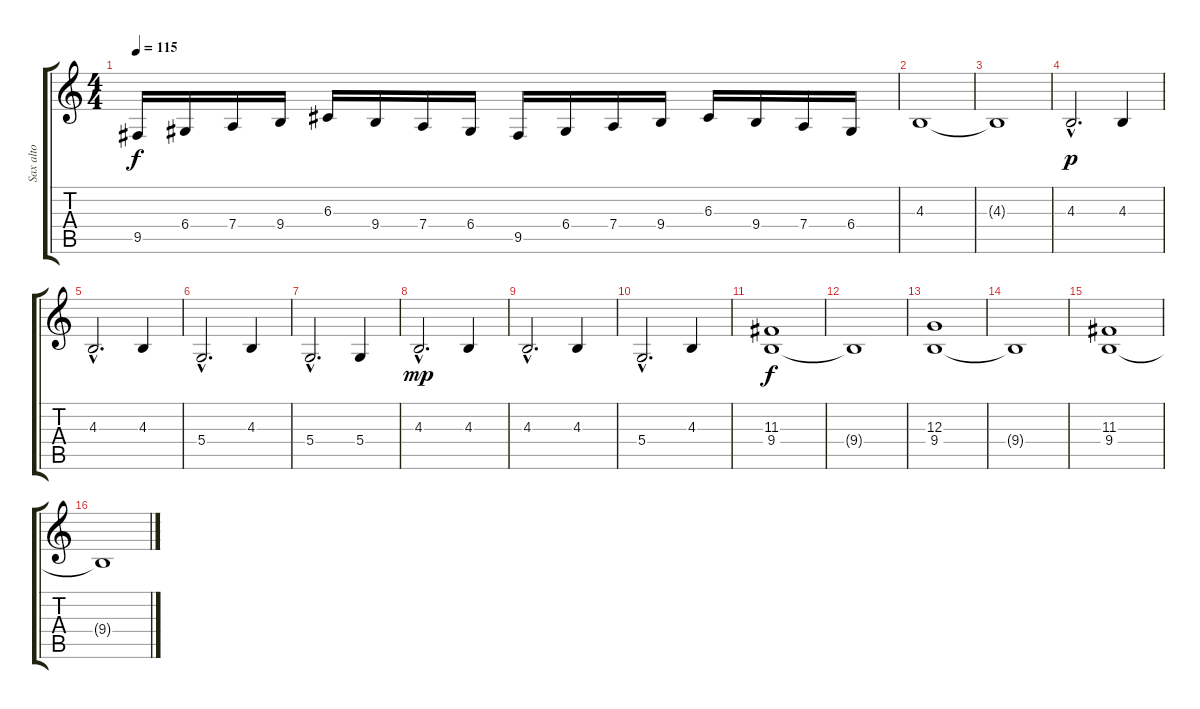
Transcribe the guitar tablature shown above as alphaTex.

\track ("Sax alto" "Sax alto") {instrument altosax}
\staff {score tabs}
\tuning (E4 B3 G3 D3 A2 E2) {hide}
\ts (4 4)
\tempo 115
\clef g2
\ks c
9.5.16{dy f} 6.4.16 7.4.16 9.4.16 6.3.16 9.4.16 7.4.16 6.4.16 9.5.16 6.4.16 7.4.16 9.4.16 6.3.16 9.4.16 7.4.16 6.4.16 |
4.3.1 |
4.3{t}.1 |
\section ("" "")
4.3{hac}.2{d dy p volume 13} 4.3.4 |
4.3{hac}.2{d} 4.3.4 |
5.4{hac}.2{d} 4.3.4 |
5.4{hac}.2{d} 5.4.4 |
4.3{hac}.2{d dy mp volume 13} 4.3.4 |
4.3{hac}.2{d} 4.3.4 |
5.4{hac}.2{d} 4.3.4 |
\section ("" "")
(11.3 9.4).1{dy f} |
9.4{t}.1 |
(12.3 9.4).1 |
9.4{t}.1 |
(11.3 9.4).1 |
9.4{t}.1
